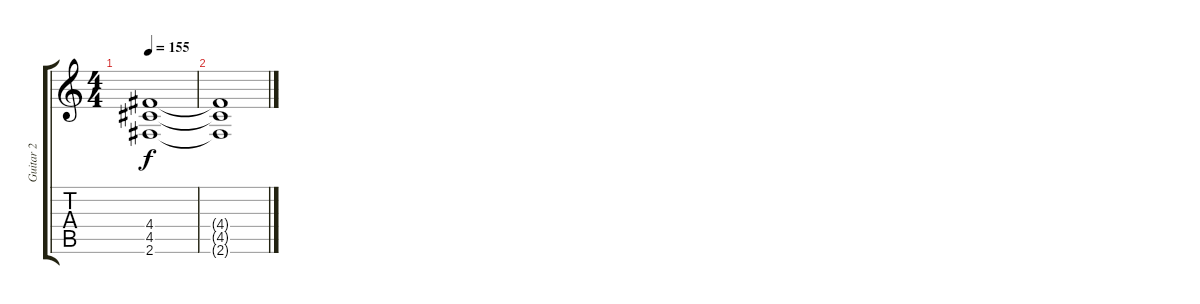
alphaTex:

\track ("Guitar 2" "Guitar 2") {instrument distortionguitar}
\staff {score tabs}
\tuning (E4 B3 G3 D3 A2 E2) {hide}
\ts (4 4)
\tempo 155
\clef g2
\ks c
(4.4{t} 4.5{t} 2.6{t}).1{dy f} |
(4.4{t} 4.5{t} 2.6{t}).1
